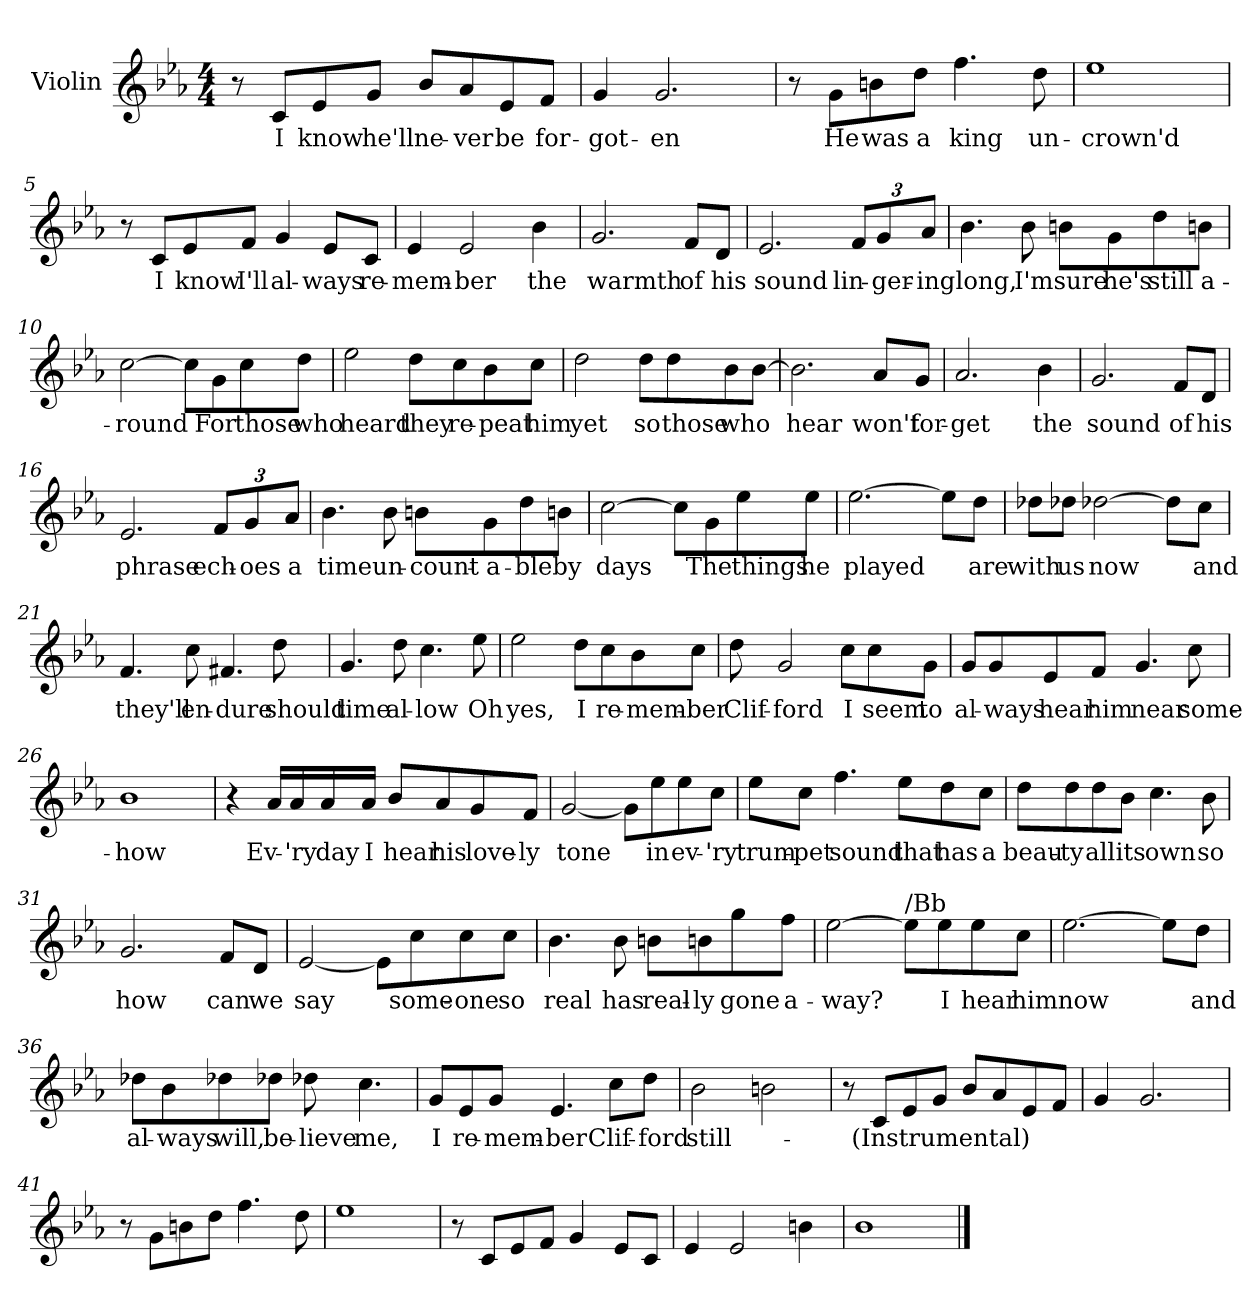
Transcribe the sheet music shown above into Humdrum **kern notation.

**kern	**text
*part1	*part1
*staff1	*staff1
*I"Violin	*
*I'Vln	*
*clefG2	*
*k[b-e-a-]	*
*E-:	*
*M4/4	*
=1	=1
8r	.
8c/L	I
8e-/	know
8g/J	he'll
8b-/L	ne-
8a-/	-ver
8e-/	be
8f/J	for-
=2	=2
4g/	-got-
2.g/	-en
=3	=3
8r	.
8g\L	He
8bn\	was
8dd\J	a
4.ff\	king
8dd\	un-
=4	=4
1ee-	-crown'd
!!LO:LB:g=z
=5	=5
8r	.
8c/L	I
8e-/	know
8f/J	I'll
4g/	al-
8e-/L	-ways
8c/J	re-
=6	=6
4e-/	-mem-
2e-/	-ber
4b-\	the
=7	=7
2.g/	warmth
8f/L	of
8d/J	his
=8	=8
2.e-/	sound
*Xbrackettup	*
12f/L	lin-
12g/	-ger-
12a-/J	-ing
!!LO:LB:g=z
=9	=9
4.b-\	long,
8b-\	I'm
8bn\L	sure
8g\	he's
8dd\	still
8bn\J	a-
=10	=10
[2cc\	-round
8cc\L]	.
8g\	For
8cc\	those
8dd\J	who
=11	=11
2ee-\	heard
8dd\L	they
8cc\	re-
8b-\	-peat
8cc\J	him
=12	=12
2dd\	yet
8dd\L	so
8dd\	those
8b-\	who
[8b-\J	.
!!LO:LB:g=z
=13	=13
2.b-\]	hear
8a-/L	won't
8g/J	for-
=14	=14
2.a-/	-get
4b-\	the
=15	=15
2.g/	sound
8f/L	of
8d/J	his
=16	=16
2.e-/	phrase
12f/L	ech-
12g/	-oes
12a-/J	a
!!LO:LB:g=z
=17	=17
4.b-\	time
8b-\	un-
8bn\L	-count-
8g\	-a-
8dd\	-ble
8bn\J	by
=18	=18
[2cc\	days
8cc\L]	.
8g\	The
8ee-\	things
8ee-\J	he
=19	=19
[2.ee-\	played
8ee-\L]	.
8dd\J	are
=20	=20
8dd-X\L	with
8dd-X\J	us
[2dd-X\	now
8dd-\L]	.
8cc\J	and
!!LO:LB:g=z
=21	=21
4.f/	they'll
8cc\	en-
4.f#X/	-dure
8dd\	should
=22	=22
4.g/	time
8dd\	al-
4.cc\	-low
8ee-\	Oh
=23	=23
2ee-\	yes,
8dd\L	I
8cc\	re-
8b-\	-mem-
8cc\J	-ber
=24	=24
8dd\	Clif-
2g/	-ford
8cc\L	I
8cc\	seem
8g\J	to
!!LO:LB:g=z
=25	=25
8g/L	al-
8g/	-ways
8e-/	hear
8f/J	him
4.g/	near
8cc\	some-
=26	=26
1b-	-how
=27	=27
4r	.
16a-/LL	Ev-
16a-/	-'ry
16a-/	day
16a-/JJ	I
8b-/L	hear
8a-/	his
8g/	love-
8f/J	-ly
=28	=28
[2g/	tone
8g\L]	.
8ee-\	in
8ee-\	ev-
8cc\J	-'ry
!!LO:LB:g=z
=29	=29
8ee-\L	trum-
8cc\J	-pet
4.ff\	sound
8ee-\L	that
8dd\	has
8cc\J	a
=30	=30
8dd\L	beau-
8dd\	-ty
8dd\	all
8b-\J	its
4.cc\	own
8b-\	so
=31	=31
2.g/	how
8f/L	can
8d/J	we
=32	=32
[2e-/	say
8e-\L]	.
8cc\	some-
8cc\	-one
8cc\J	so
!!LO:LB:g=z
=33	=33
4.b-\	real
8b-\	has
8bn\L	real-
8bn\	-ly
8gg\	gone
8ff\J	a-
=34	=34
[2ee-\	-way?
!LO:TX:a:t=/Bb	!
8ee-\L]	.
8ee-\	I
8ee-\	hear
8cc\J	him
=35	=35
[2.ee-\	now
8ee-\L]	.
8dd\J	and
=36	=36
8dd-X\L	al-
8b-\	-ways
8dd-X\	will,
8dd-X\J	be-
8dd-X\	-lieve
4.cc\	me,
!!LO:LB:g=z
=37	=37
8g/L	I
8e-/	re-
8g/J	-mem-
4.e-/	-ber
8cc\L	Clif-
8dd\J	-ford
=38	=38
2b-\	still-
2bn\	.
=39	=39
8r	.
8c/L	(Instrumental)
8e-/	.
8g/J	.
8b-/L	.
8a-/	.
8e-/	.
8f/J	.
=40	=40
4g/	.
2.g/	.
!!LO:PB:g=z
=41	=41
8r	.
8g\L	.
8bn\	.
8dd\J	.
4.ff\	.
8dd\	.
=42	=42
1ee-	.
=43	=43
8r	.
8c/L	.
8e-/	.
8f/J	.
4g/	.
8e-/L	.
8c/J	.
=44	=44
4e-/	.
2e-/	.
4bn\	.
!!LO:LB:g=z
=45	=45
1b-	.
==	==
*-	*-
